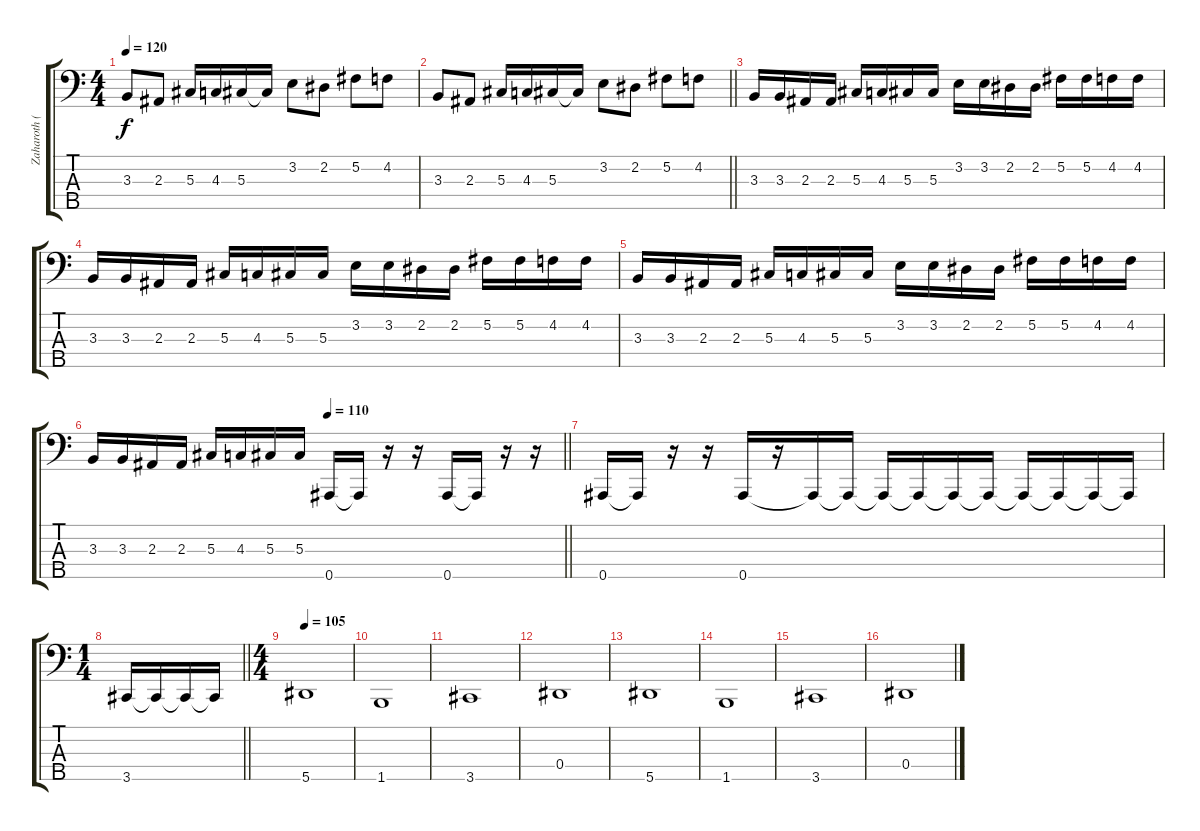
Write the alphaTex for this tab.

\track ("Zaharoth (Bass)" "Zaharoth (") {instrument electricbassfinger}
\staff {score tabs}
\tuning (Gb2 Db2 Ab1 Eb1 Bb0) {hide}
\ts (4 4)
\tempo 120
\clef f4
\ks c
3.3.8{dy f} 2.3.8 5.3.16 4.3.16 5.3.16 5.3{t}.16 3.2.8 2.2.8 5.2.8 4.2.8 |
\barLineRight lightlight
3.3.8 2.3.8 5.3.16 4.3.16 5.3.16 5.3{t}.16 3.2.8 2.2.8 5.2.8 4.2.8 |
3.3.16 3.3.16 2.3.16 2.3.16 5.3.16 4.3.16 5.3.16 5.3.16 3.2.16 3.2.16 2.2.16 2.2.16 5.2.16 5.2.16 4.2.16 4.2.16 |
3.3.16 3.3.16 2.3.16 2.3.16 5.3.16 4.3.16 5.3.16 5.3.16 3.2.16 3.2.16 2.2.16 2.2.16 5.2.16 5.2.16 4.2.16 4.2.16 |
3.3.16 3.3.16 2.3.16 2.3.16 5.3.16 4.3.16 5.3.16 5.3.16 3.2.16 3.2.16 2.2.16 2.2.16 5.2.16 5.2.16 4.2.16 4.2.16 |
\tempo (110 0.5)
\barLineRight lightlight
3.3.16 3.3.16 2.3.16 2.3.16 5.3.16 4.3.16 5.3.16 5.3.16 0.5.16 0.5{t}.16 r.16 r.16 0.5.16 0.5{t}.16 r.16 r.16 |
0.5.16 0.5{t}.16 r.16 r.16 0.5.16 r.16 0.5{t}.16 0.5{t}.16 0.5{t}.16 0.5{t}.16 0.5{t}.16 0.5{t}.16 0.5{t}.16 0.5{t}.16 0.5{t}.16 0.5{t}.16 |
\ts (1 4)
\barLineRight lightlight
3.5.16 3.5{t}.16 3.5{t}.16 3.5{t}.16 |
\ts (4 4)
\tempo 100
\tempo 105
5.5.1 |
1.5.1 |
3.5.1 |
0.4.1 |
5.5.1 |
1.5.1 |
3.5.1 |
0.4.1
